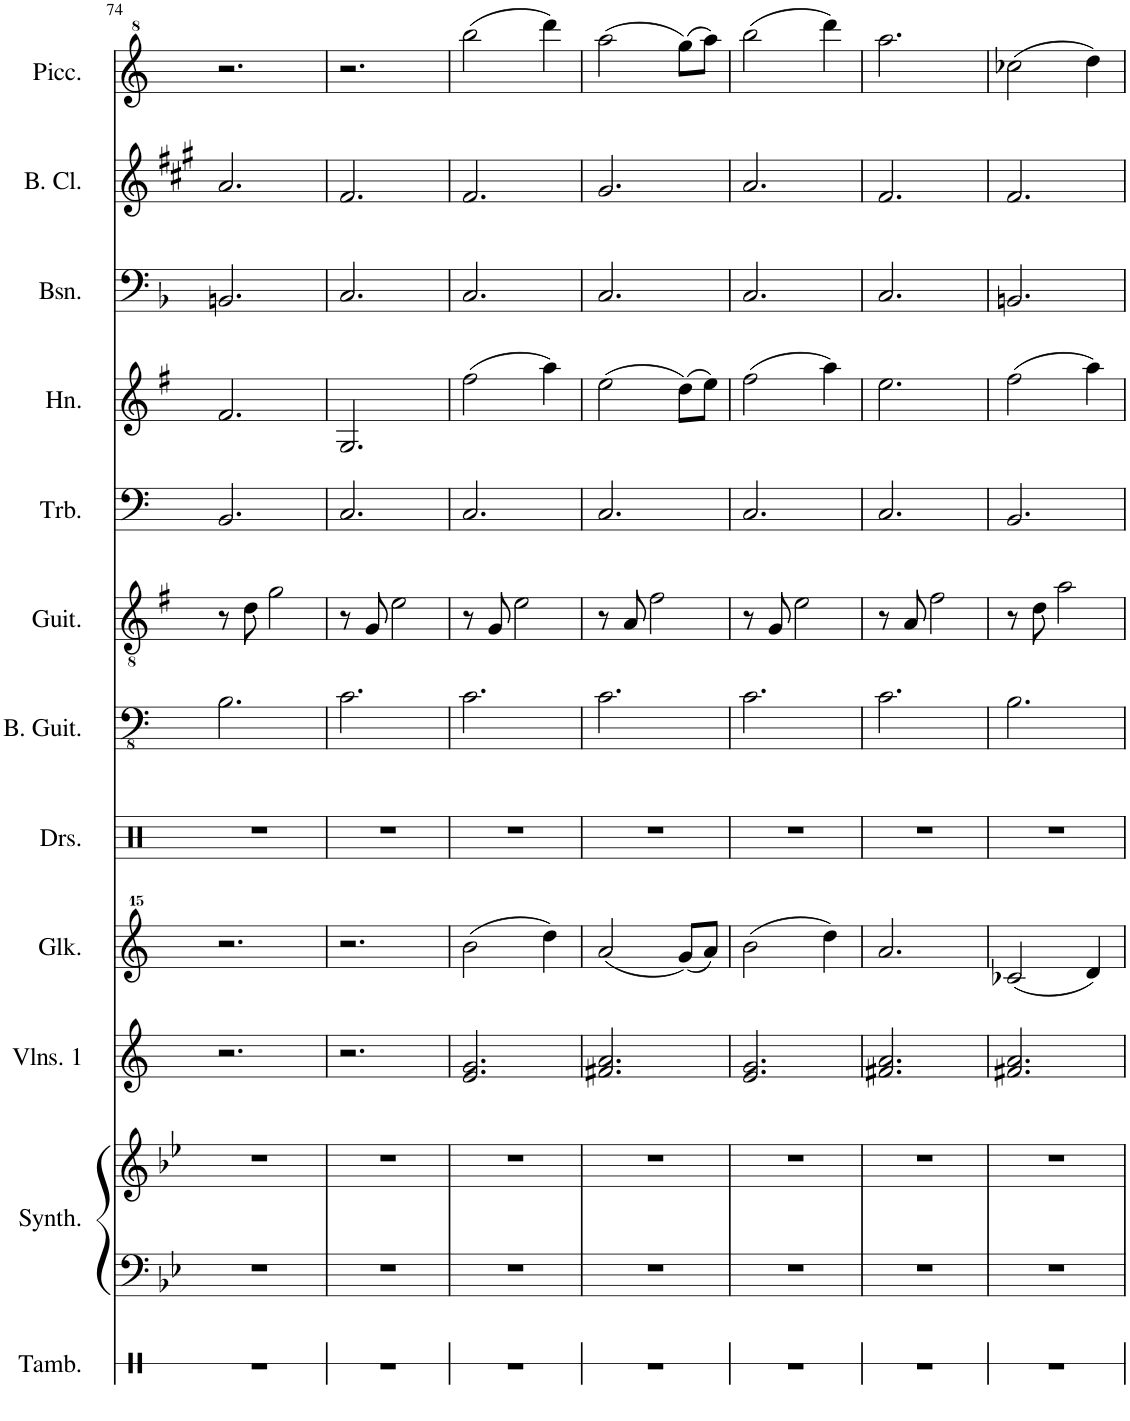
**kern	**kern	**kern	**kern	**kern	**kern	**kern	**kern	**kern	**kern	**kern	**kern	**kern
*part12	*part11	*part11	*part10	*part9	*part8	*part7	*part6	*part5	*part4	*part3	*part2	*part1
*staff13	*staff12	*staff11	*staff10	*staff9	*staff8	*staff7	*staff6	*staff5	*staff4	*staff3	*staff2	*staff1
*I"Tambourine	*I"Keyboard Synthesizer	*	*I"Violins 1	*I"Glockenspiel	*I"Drumset	*I"Bass Guitar	*I"Guitar	*I"Trombone	*I"Horn	*I"Bassoon	*I"Bass Clarinet	*I"Piccolo
*I'Tamb.	*I'Synth.	*	*I'Vlns. 1	*I'Glk.	*I'Drs.	*I'B. Guit.	*I'Guit.	*I'Trb.	*I'Hn.	*I'Bsn.	*I'B. Cl.	*I'Picc.
!!LO:PB:g=z
*clefX	*clefF4	*clefG2	*clefG2	*clefG^^2	*clefX	*clefFv4	*clefGv2	*clefF4	*clefG2	*clefF4	*clefG2	*clefG^2
*	*	*	*	*	*	*	*	*	*Trd4c7	*	*Trd8c14	*Trd-7c-12
*k[]	*k[b-e-]	*k[b-e-]	*k[]	*k[]	*k[]	*k[]	*k[f#]	*k[]	*k[f#]	*k[b-]	*k[f#c#g#]	*k[]
*M3/4	*M3/4	*M3/4	*M3/4	*M3/4	*M3/4	*M3/4	*M3/4	*M3/4	*M3/4	*M3/4	*M3/4	*M3/4
=74	=74	=74	=74	=74	=74	=74	=74	=74	=74	=74	=74	=74
2.r	2.r	2.r	2.r	2.r	2.r	2.BB\	8r	2.BB/	2.f#/	2.BBn/	2.a/	2.r
.	.	.	.	.	.	.	8d\	.	.	.	.	.
.	.	.	.	.	.	.	2g\	.	.	.	.	.
=75	=75	=75	=75	=75	=75	=75	=75	=75	=75	=75	=75	=75
2.r	2.r	2.r	2.r	2.r	2.r	2.C\	8r	2.C/	2.G/	2.C/	2.f#/	2.r
.	.	.	.	.	.	.	8G/	.	.	.	.	.
.	.	.	.	.	.	.	2e\	.	.	.	.	.
=76	=76	=76	=76	=76	=76	=76	=76	=76	=76	=76	=76	=76
2.r	2.r	2.r	2.e/ 2.g/	(2bbb\	2.r	2.C\	8r	2.C/	(2ff#\	2.C/	2.f#/	(2bbb\
.	.	.	.	.	.	.	8G/	.	.	.	.	.
.	.	.	.	.	.	.	2e\	.	.	.	.	.
.	.	.	.	4dddd\)	.	.	.	.	4aa\)	.	.	4dddd\)
=77	=77	=77	=77	=77	=77	=77	=77	=77	=77	=77	=77	=77
2.r	2.r	2.r	2.f#X/ 2.a/	(2aaa/	2.r	2.C\	8r	2.C/	(2ee\	2.C/	2.g#/	(2aaa\
.	.	.	.	.	.	.	8A/	.	.	.	.	.
.	.	.	.	.	.	.	2f#\	.	.	.	.	.
.	.	.	.	(8ggg/L)	.	.	.	.	(8dd\L)	.	.	(8ggg\L)
.	.	.	.	8aaa/J)	.	.	.	.	8ee\J)	.	.	8aaa\J)
=78	=78	=78	=78	=78	=78	=78	=78	=78	=78	=78	=78	=78
2.r	2.r	2.r	2.e/ 2.g/	(2bbb\	2.r	2.C\	8r	2.C/	(2ff#\	2.C/	2.a/	(2bbb\
.	.	.	.	.	.	.	8G/	.	.	.	.	.
.	.	.	.	.	.	.	2e\	.	.	.	.	.
.	.	.	.	4dddd\)	.	.	.	.	4aa\)	.	.	4dddd\)
=79	=79	=79	=79	=79	=79	=79	=79	=79	=79	=79	=79	=79
2.r	2.r	2.r	2.f#X/ 2.a/	2.aaa/	2.r	2.C\	8r	2.C/	2.ee\	2.C/	2.f#/	2.aaa\
.	.	.	.	.	.	.	8A/	.	.	.	.	.
.	.	.	.	.	.	.	2f#\	.	.	.	.	.
=80	=80	=80	=80	=80	=80	=80	=80	=80	=80	=80	=80	=80
2.r	2.r	2.r	2.f#X/ 2.a/	(2ccc-X/	2.r	2.BB\	8r	2.BB/	(2ff#\	2.BBn/	2.f#/	(2ccc-X\
.	.	.	.	.	.	.	8d\	.	.	.	.	.
.	.	.	.	.	.	.	2a\	.	.	.	.	.
.	.	.	.	4ddd/)	.	.	.	.	4aa\)	.	.	4ddd\)
=	=	=	=	=	=	=	=	=	=	=	=	=
*-	*-	*-	*-	*-	*-	*-	*-	*-	*-	*-	*-	*-
